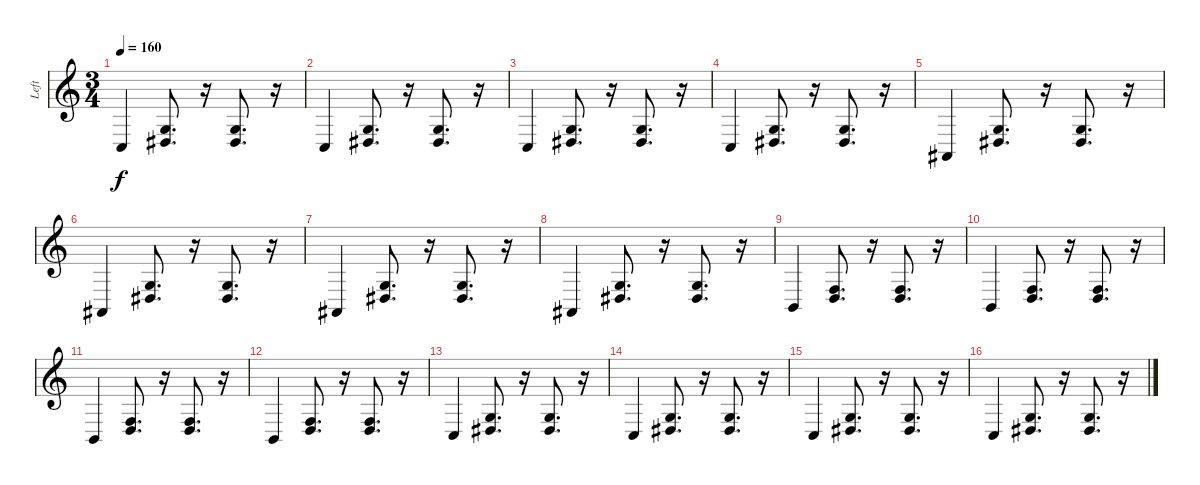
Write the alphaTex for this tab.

\track ("Left" "Left") {instrument acousticgrandpiano}
\staff {score}
\tuning (E4 B3 G3 D3 A2 E2) {hide}
\ts (3 4)
\tempo 160
\clef g2
\ks c
3.5.4{dy f} (0.3 1.4).8{d} r.16 (0.3 1.4).8{d} r.16 |
3.5.4 (0.3 1.4).8{d} r.16 (0.3 1.4).8{d} r.16 |
3.5.4 (0.3 1.4).8{d} r.16 (0.3 1.4).8{d} r.16 |
3.5.4 (0.3 1.4).8{d} r.16 (0.3 1.4).8{d} r.16 |
6.6.4 (0.3 1.4).8{d} r.16 (0.3 1.4).8{d} r.16 |
6.6.4 (0.3 1.4).8{d} r.16 (0.3 1.4).8{d} r.16 |
6.6.4 (0.3 1.4).8{d} r.16 (0.3 1.4).8{d} r.16 |
6.6.4 (0.3 1.4).8{d} r.16 (0.3 1.4).8{d} r.16 |
2.5.4 (0.4 8.5).8{d} r.16 (0.4 8.5).8{d} r.16 |
2.5.4 (0.4 8.5).8{d} r.16 (0.4 8.5).8{d} r.16 |
2.5.4 (0.4 8.5).8{d} r.16 (0.4 8.5).8{d} r.16 |
2.5.4 (0.4 8.5).8{d} r.16 (0.4 8.5).8{d} r.16 |
3.5.4 (0.3 1.4).8{d} r.16 (0.3 1.4).8{d} r.16 |
3.5.4 (0.3 1.4).8{d} r.16 (0.3 1.4).8{d} r.16 |
3.5.4 (0.3 1.4).8{d} r.16 (0.3 1.4).8{d} r.16 |
3.5.4 (0.3 1.4).8{d} r.16 (0.3 1.4).8{d} r.16
